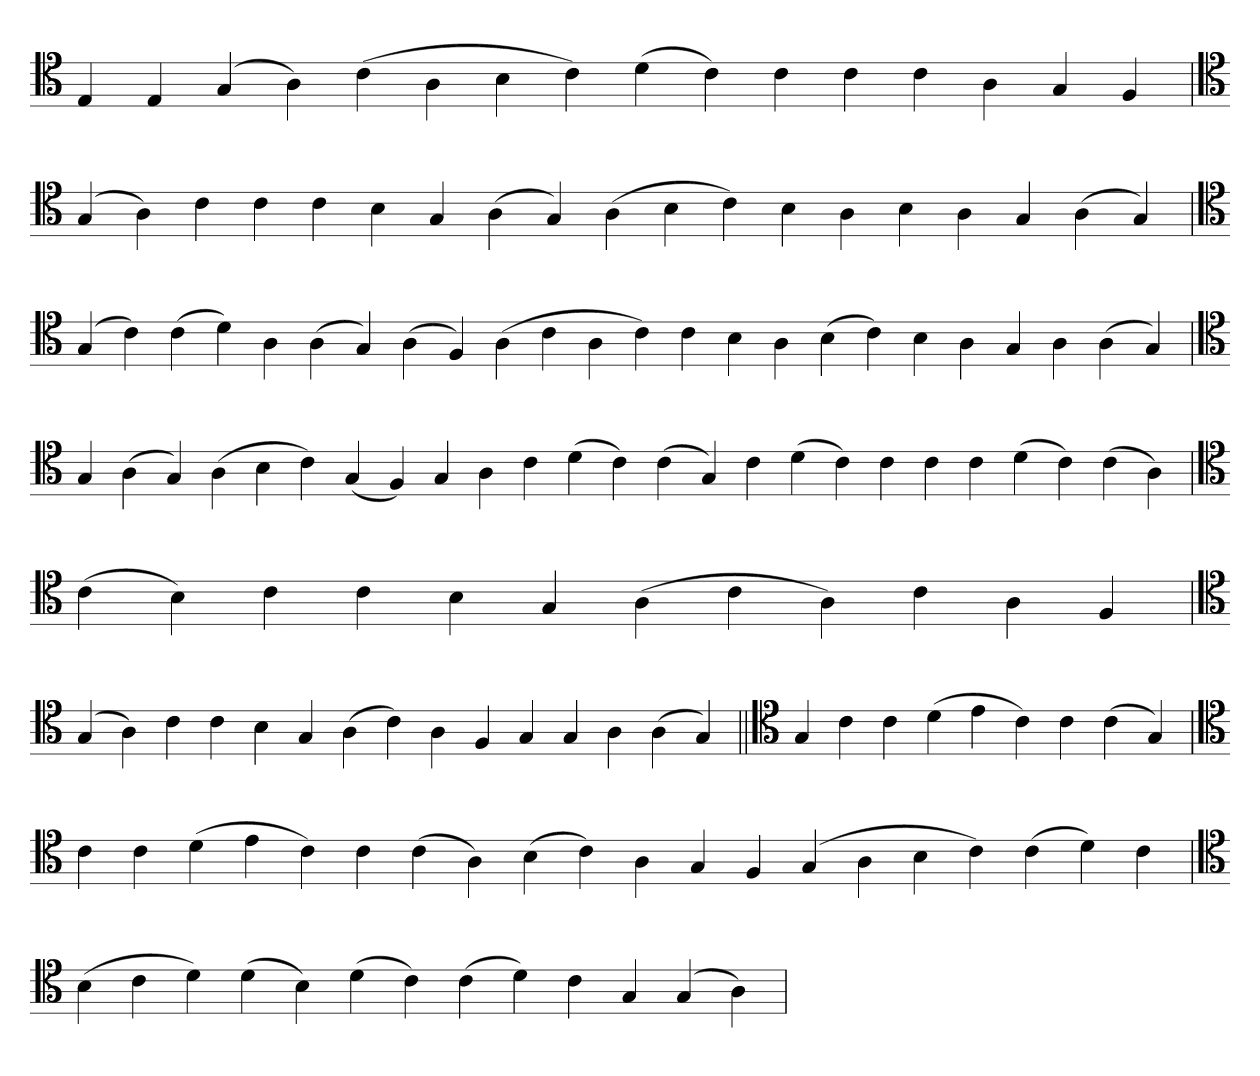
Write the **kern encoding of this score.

**kern
*part1
*staff1
*clefC4
=
4E
4E
(4G
4A)
(4c
4A
4B
4c)
(4d
4c)
4c
4c
4c
4A
4G
4F
=`
*clefC4
(4G
4A)
4c
4c
4c
4B
4G
(4A
4G)
(4A
4B
4c)
4B
4A
4B
4A
4G
(4A
4G)
='
*clefC4
(4G
4c)
(4c
4d)
4A
(4A
4G)
(4A
4F)
(4A
4c
4A
4c)
4c
4B
4A
(4B
4c)
4B
4A
4G
4A
(4A
4G)
=
*clefC4
4G
(4A
4G)
(4A
4B
4c)
(4G
4F)
4G
4A
4c
(4d
4c)
(4c
4G)
4c
(4d
4c)
4c
4c
4c
(4d
4c)
(4c
4A)
=`
*clefC4
(4c
4B)
4c
4c
4B
4G
(4A
4c
4A)
4c
4A
4F
=`
*clefC4
(4G
4A)
4c
4c
4B
4G
(4A
4c)
4A
4F
4G
4G
4A
(4A
4G)
=||
*clefC4
4G
4c
4c
(4d
4e
4c)
4c
(4c
4G)
=`
*clefC4
4c
4c
(4d
4e
4c)
4c
(4c
4A)
(4B
4c)
4A
4G
4F
(4G
4A
4B
4c)
(4c
4d)
4c
='
*clefC4
(4B
4c
4d)
(4d
4B)
(4d
4c)
(4c
4d)
4c
4G
(4G
4A)
=`
*-
